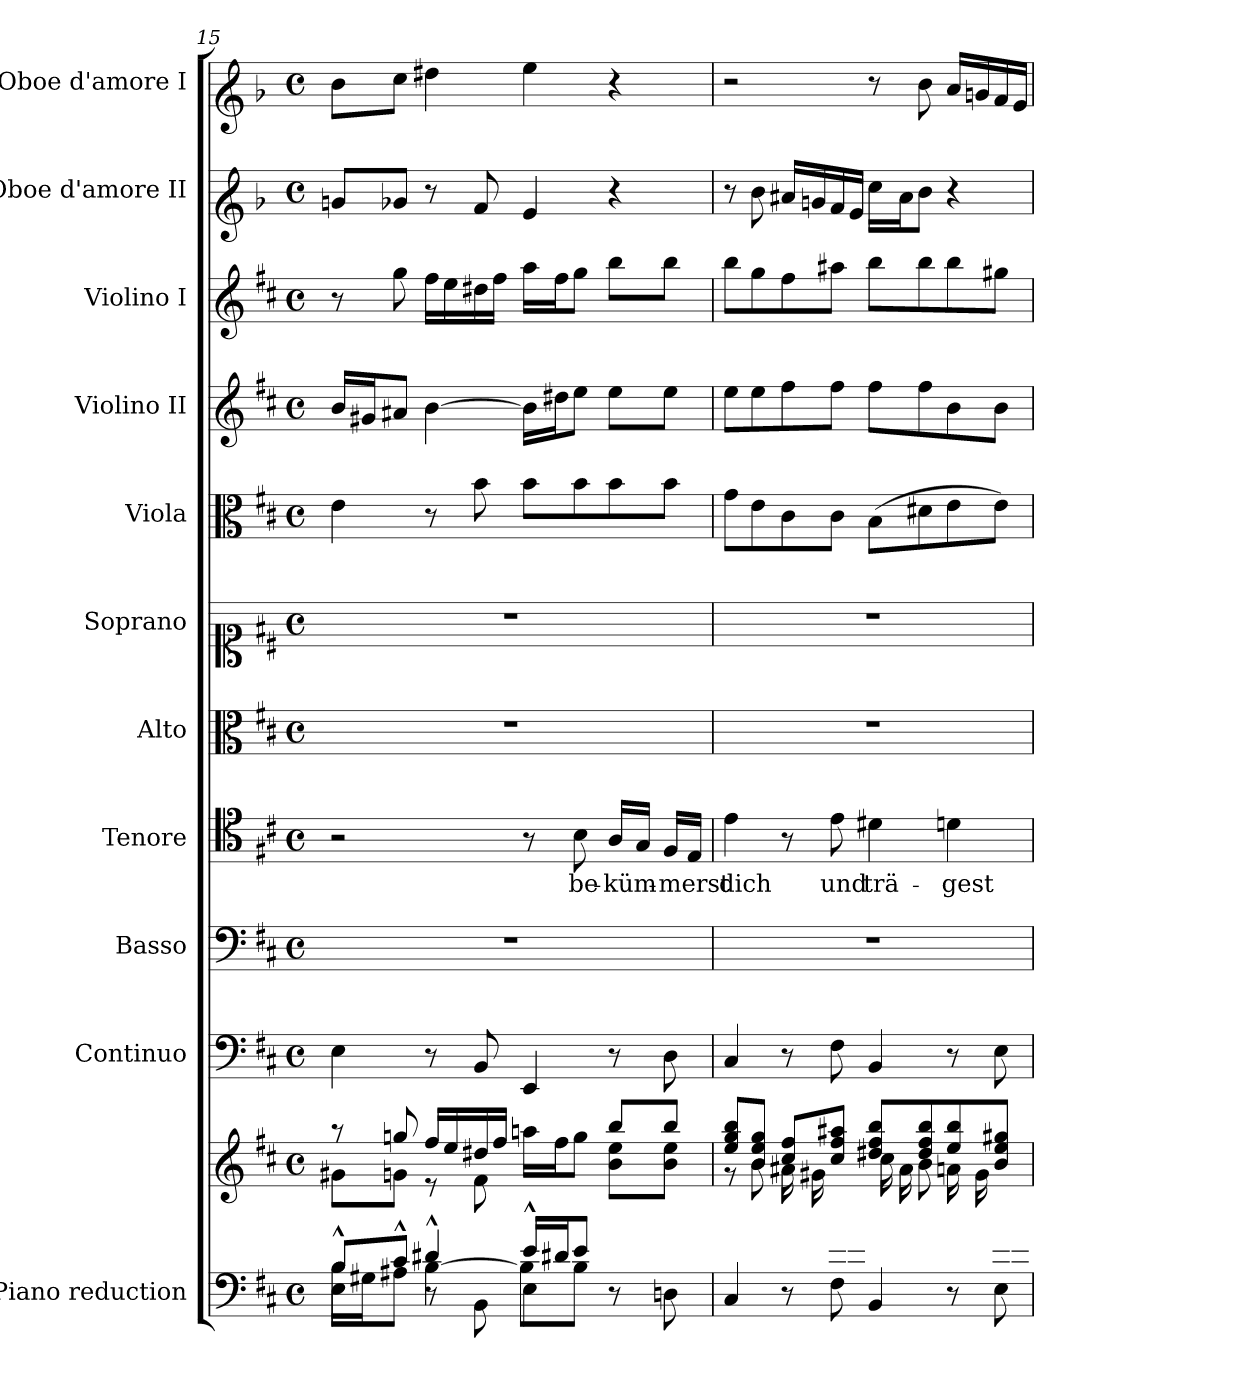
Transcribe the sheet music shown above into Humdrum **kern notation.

**kern	**kern	**kern	**kern	**kern	**text	**kern	**kern	**kern	**kern	**kern	**kern	**kern
*part11	*part11	*part10	*part9	*part8	*part8	*part7	*part6	*part5	*part4	*part3	*part2	*part1
*staff12	*staff11	*staff10	*staff9	*staff8	*staff8	*staff7	*staff6	*staff5	*staff4	*staff3	*staff2	*staff1
*I"Piano reduction	*	*I"Continuo	*I"Basso	*I"Tenore	*	*I"Alto	*I"Soprano	*I"Viola	*I"Violino II	*I"Violino I	*I"Oboe d'amore II	*I"Oboe d'amore I
*I'Pno	*	*	*	*	*	*	*	*I'Vla	*I'Vln	*I'Vln	*I'Ob	*I'Ob
!!LO:PB:g=z
*clefF4	*clefG2	*clefF4	*clefF4	*clefC4	*	*clefC3	*clefC1	*clefC3	*clefG2	*clefG2	*clefG1	*clefG1
*	*	*	*	*	*	*	*	*	*	*	*ITrd2c3	*ITrd2c3
*k[f#c#]	*k[f#c#]	*k[f#c#]	*k[f#c#]	*k[f#c#]	*	*k[f#c#]	*k[f#c#]	*k[f#c#]	*k[f#c#]	*k[f#c#]	*k[f#c#]	*k[f#c#]
*M4/4	*M4/4	*M4/4	*M4/4	*M4/4	*	*M4/4	*M4/4	*M4/4	*M4/4	*M4/4	*M4/4	*M4/4
*met(c)	*met(c)	*met(c)	*met(c)	*met(c)	*	*met(c)	*met(c)	*met(c)	*met(c)	*met(c)	*met(c)	*met(c)
=15	=15	=15	=15	=15	=15	=15	=15	=15	=15	=15	=15	=15
*^	*^	*	*	*	*	*	*	*	*	*	*	*
*	*^	*	*	*	*	*	*	*	*	*	*	*	*	*
8B^^/L	4E\	16B\LL	8r	8g#X\L	4E\	1r	2r	.	1r	1r	4e\	16b/LL	8r	8g#X/L	8b\L
.	.	16G#X\J	.	.	.	.	.	.	.	.	.	16g#X/J	.	.	.
8c#^^/J	.	8A#X\J	8ggn/	8gn\J	.	.	.	.	.	.	.	8a#X/J	8gg\	8gn/J	8cc#\J
4d#X^^/	8r	[4B\	16ff#/LL	8r	8r	.	.	.	.	.	8r	[4b\	16ff#\LL	8r	4dd#X\
.	.	.	16ee/	.	.	.	.	.	.	.	.	.	16ee\	.	.
.	8BB\	.	16dd#X/	8f#\	8BB/	.	.	.	.	.	8b\	.	16dd#X\	8f#/	.
.	.	.	16ff#/JJ	.	.	.	.	.	.	.	.	.	16ff#\JJ	.	.
16e^^/LL	4E\	8B\L]	16aan\LL	4ryy	4EE/	.	8r	.	.	.	8b\L	16b\LL]	16aa\LL	4e/	4ee\
16d#X/J	.	.	16ff#\J	.	.	.	.	.	.	.	.	16dd#X\J	16ff#\J	.	.
!	!	!	!	!	!	!	!	!LO:LY:b	!	!	!	!	!	!	!
8e/J	.	8B\J	8gg\J	.	.	.	8B\	be-	.	.	8b\	8ee\J	8gg\J	.	.
!	!	!	!	!	!	!	!	!LO:LY:b	!	!	!	!	!	!	!
8r	8ryy	4ryy	8bb/L	8b\ 8ee\L	8r	.	16A/LL	-küm-	.	.	8b\	8ee\L	8bb\L	4r	4r
.	.	.	.	.	.	.	16G/JJ	.	.	.	.	.	.	.	.
!	!	!	!	!	!	!	!	!LO:LY:b	!	!	!	!	!	!	!
8ryy	8Dn\	.	8bb/J	8b\ 8ee\J	8D\	.	16F#/LL	-merst	.	.	8b\J	8ee\J	8bb\J	.	.
.	.	.	.	.	.	.	16E/JJ	.	.	.	.	.	.	.	.
*	*v	*v	*	*	*	*	*	*	*	*	*	*	*	*	*
=16	=16	=16	=16	=16	=16	=16	=16	=16	=16	=16	=16	=16	=16	=16
!	!	!	!	!	!	!	!LO:LY:b	!	!	!	!	!	!	!
4.ryy	4C#/	8ee/ 8gg/ 8bb/L	8r	4C#/	1r	4e\	dich	1r	1r	8g\L	8ee\L	8bb\L	8r	2r
.	.	8b/ 8ee/ 8gg/J	8b\	.	.	.	.	.	.	8e\	8ee\	8gg\	8b\	.
.	8r	8cc#/ 8ff#/L	16a#X\LL	8r	.	8r	.	.	.	8c#\	8ff#\	8ff#\	16a#X/LL	.
.	.	.	16g#X\	.	.	.	.	.	.	.	.	.	16g#X/	.
!	!	!	!	!	!	!	!LO:LY:b	!	!	!	!	!	!	!
16f#/	8F#\	8cc#/ 8ff#/ 8aa#X/J	8ryy	8F#\	.	8e\	und	.	.	8c#\J	8ff#\J	8aa#X\J	16f#/	.
16e/JJ	.	.	.	.	.	.	.	.	.	.	.	.	16e/JJ	.
!	!	!	!	!	!	!	!LO:LY:b	!	!	!	!	!	!	!
4.ryy	4BB/	8dd#X/ 8ff#/ 8bb/L	16cc#\LL	4BB/	.	4d#X\	trä-	.	.	(>8B\L	8ff#\L	8bb\L	16cc#\LL	8r
.	.	.	16a#\J	.	.	.	.	.	.	.	.	.	16a#\J	.
.	.	8dd#/ 8ff#/ 8bb/	8b\J	.	.	.	.	.	.	8d#X\	8ff#\	8bb\	8b\J	8b\
!	!	!	!	!	!	!	!LO:LY:b	!	!	!	!	!	!	!
.	8r	8ee/ 8bb/	16an\LL	8r	.	4dn\	-gest	.	.	8e\	8b\	8bb\	4r	16a/LL
.	.	.	16g#\	.	.	.	.	.	.	.	.	.	.	16g#X/
16f#/	8E\	8b/ 8ee/ 8gg#X/J	8ryy	8E\	.	.	.	.	.	8e\J)	8b\J	8gg#X\J	.	16f#/
16e/JJ	.	.	.	.	.	.	.	.	.	.	.	.	.	16e/JJ
*v	*v	*	*	*	*	*	*	*	*	*	*	*	*	*
*	*v	*v	*	*	*	*	*	*	*	*	*	*	*
=	=	=	=	=	=	=	=	=	=	=	=	=
*-	*-	*-	*-	*-	*-	*-	*-	*-	*-	*-	*-	*-
